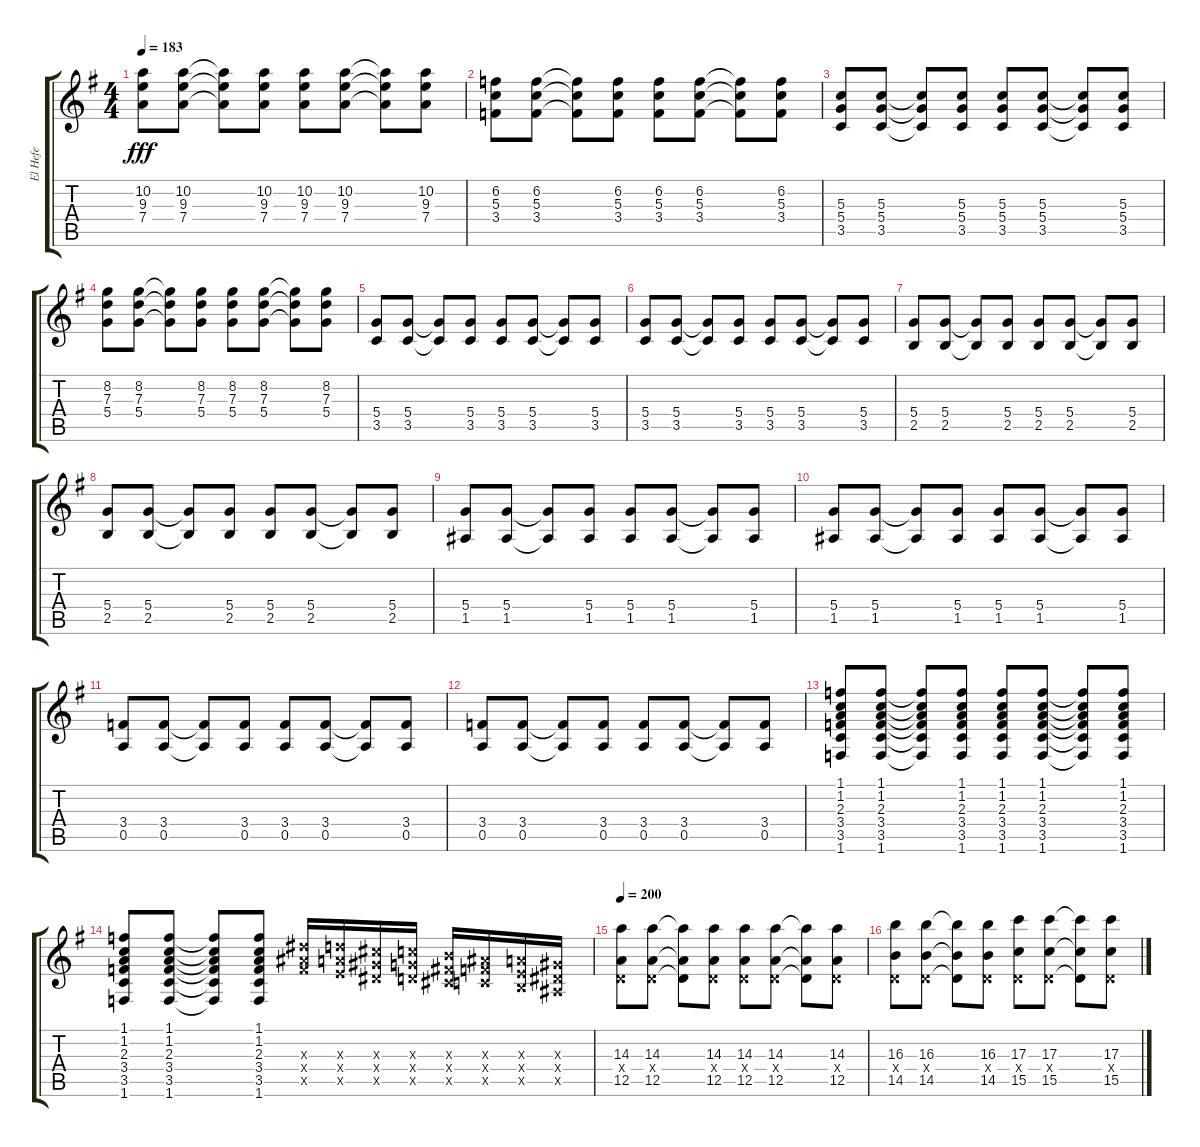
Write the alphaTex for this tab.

\track ("El Hefe" "El Hefe") {instrument overdrivenguitar}
\staff {score tabs}
\tuning (E4 B3 G3 D3 A2 E2) {hide}
\ts (4 4)
\tempo 183
\clef g2
\ks eminor
(10.2 9.3 7.4).8{dy fff} (10.2 9.3 7.4).8 (10.2{t} 9.3{t} 7.4{t}).8 (10.2 9.3 7.4).8 (10.2 9.3 7.4).8 (10.2 9.3 7.4).8 (10.2{t} 9.3{t} 7.4{t}).8 (10.2 9.3 7.4).8 |
(6.2 5.3 3.4).8 (6.2 5.3 3.4).8 (6.2{t} 5.3{t} 3.4{t}).8 (6.2 5.3 3.4).8 (6.2 5.3 3.4).8 (6.2 5.3 3.4).8 (6.2{t} 5.3{t} 3.4{t}).8 (6.2 5.3 3.4).8 |
(5.3 5.4 3.5).8 (5.3 5.4 3.5).8 (5.3{t} 5.4{t} 3.5{t}).8 (5.3 5.4 3.5).8 (5.3 5.4 3.5).8 (5.3 5.4 3.5).8 (5.3{t} 5.4{t} 3.5{t}).8 (5.3 5.4 3.5).8 |
(8.2 7.3 5.4).8 (8.2 7.3 5.4).8 (8.2{t} 7.3{t} 5.4{t}).8 (8.2 7.3 5.4).8 (8.2 7.3 5.4).8 (8.2 7.3 5.4).8 (8.2{t} 7.3{t} 5.4{t}).8 (8.2 7.3 5.4).8 |
(5.4 3.5).8 (5.4 3.5).8 (5.4{t} 3.5{t}).8 (5.4 3.5).8 (5.4 3.5).8 (5.4 3.5).8 (5.4{t} 3.5{t}).8 (5.4 3.5).8 |
(5.4 3.5).8 (5.4 3.5).8 (5.4{t} 3.5{t}).8 (5.4 3.5).8 (5.4 3.5).8 (5.4 3.5).8 (5.4{t} 3.5{t}).8 (5.4 3.5).8 |
(5.4 2.5).8 (5.4 2.5).8 (5.4{t} 2.5{t}).8 (5.4 2.5).8 (5.4 2.5).8 (5.4 2.5).8 (5.4{t} 2.5{t}).8 (5.4 2.5).8 |
(5.4 2.5).8 (5.4 2.5).8 (5.4{t} 2.5{t}).8 (5.4 2.5).8 (5.4 2.5).8 (5.4 2.5).8 (5.4{t} 2.5{t}).8 (5.4 2.5).8 |
(5.4 1.5).8 (5.4 1.5).8 (5.4{t} 1.5{t}).8 (5.4 1.5).8 (5.4 1.5).8 (5.4 1.5).8 (5.4{t} 1.5{t}).8 (5.4 1.5).8 |
(5.4 1.5).8 (5.4 1.5).8 (5.4{t} 1.5{t}).8 (5.4 1.5).8 (5.4 1.5).8 (5.4 1.5).8 (5.4{t} 1.5{t}).8 (5.4 1.5).8 |
(3.4 0.5).8 (3.4 0.5).8 (3.4{t} 0.5{t}).8 (3.4 0.5).8 (3.4 0.5).8 (3.4 0.5).8 (3.4{t} 0.5{t}).8 (3.4 0.5).8 |
(3.4 0.5).8 (3.4 0.5).8 (3.4{t} 0.5{t}).8 (3.4 0.5).8 (3.4 0.5).8 (3.4 0.5).8 (3.4{t} 0.5{t}).8 (3.4 0.5).8 |
(1.1 1.2 2.3 3.4 3.5 1.6).8 (1.1 1.2 2.3 3.4 3.5 1.6).8 (1.1{t} 1.2{t} 2.3{t} 3.4{t} 3.5{t} 1.6{t}).8 (1.1 1.2 2.3 3.4 3.5 1.6).8 (1.1 1.2 2.3 3.4 3.5 1.6).8 (1.1 1.2 2.3 3.4 3.5 1.6).8 (1.1{t} 1.2{t} 2.3{t} 3.4{t} 3.5{t} 1.6{t}).8 (1.1 1.2 2.3 3.4 3.5 1.6).8 |
(1.1 1.2 2.3 3.4 3.5 1.6).8 (1.1 1.2 2.3 3.4 3.5 1.6).8 (1.1{t} 1.2{t} 2.3{t} 3.4{t} 3.5{t} 1.6{t}).8 (1.1 1.2 2.3 3.4 3.5 1.6).8 (8.3{x} 8.4{x} 8.5{x}).16 (7.3{x} 7.4{x} 7.5{x}).16 (6.3{x} 6.4{x} 6.5{x}).16 (5.3{x} 5.4{x} 5.5{x}).16 (4.3{x} 4.4{x} 4.5{x}).16 (3.3{x} 3.4{x} 3.5{x}).16 (2.3{x} 2.4{x} 2.5{x}).16 (1.3{x} 1.4{x} 1.5{x}).16 |
\tempo 200
(14.3 0.4{x} 12.5).8 (14.3 0.4{x} 12.5).8 (14.3{t} 0.4{t} 12.5{t}).8 (14.3 0.4{x} 12.5).8 (14.3 0.4{x} 12.5).8 (14.3 0.4{x} 12.5).8 (14.3{t} 0.4{t} 12.5{t}).8 (14.3 0.4{x} 12.5).8 |
(16.3 0.4{x} 14.5).8 (16.3 0.4{x} 14.5).8 (16.3{t} 0.4{t} 14.5{t}).8 (16.3 0.4{x} 14.5).8 (17.3 0.4{x} 15.5).8 (17.3 0.4{x} 15.5).8 (17.3{t} 0.4{t} 15.5{t}).8 (17.3 0.4{x} 15.5).8
